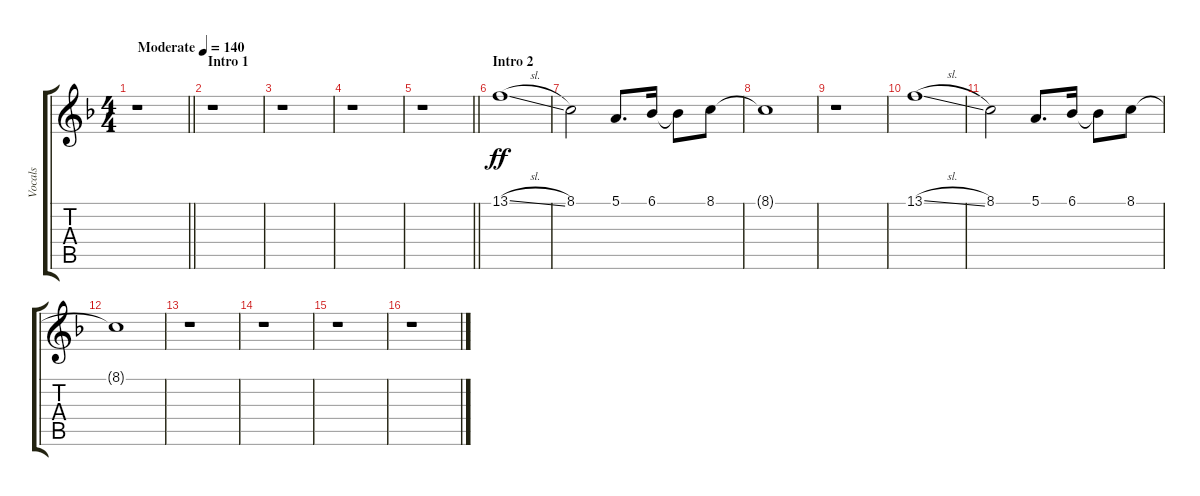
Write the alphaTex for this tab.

\track ("Vocals" "Vocals") {instrument voiceoohs}
\staff {score tabs}
\tuning (E4 B3 G3 D3 A2 E2) {hide}
\ts (4 4)
\tempo (140 "Moderate")
\clef g2
\barLineRight lightlight
\ks f
r.1{dy ff instrument voiceoohs} |
\section ("" "Intro 1")
r.1 |
r.1 |
r.1 |
\barLineRight lightlight
r.1 |
\section ("" "Intro 2")
13.1{sl}.1 |
8.1.2 5.1.8{d} 6.1.16 6.1{t}.8 8.1.8 |
8.1{t}.1 |
r.1 |
13.1{sl}.1 |
8.1.2 5.1.8{d} 6.1.16 6.1{t}.8 8.1.8 |
8.1{t}.1 |
r.1 |
r.1 |
r.1 |
r.1
